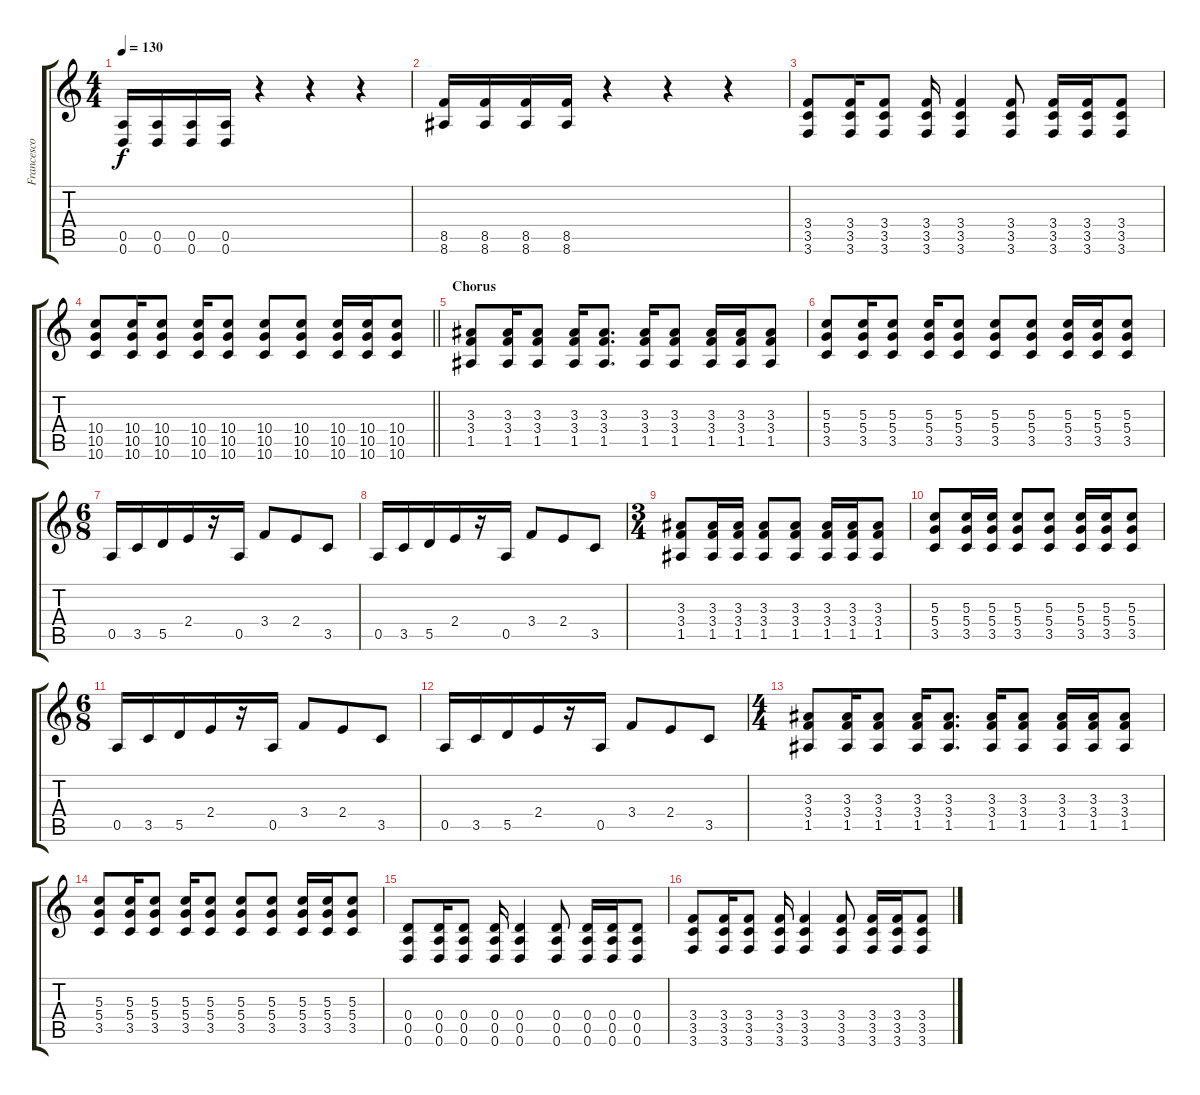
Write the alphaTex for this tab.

\track ("Francesco" "Francesco") {instrument overdrivenguitar}
\staff {score tabs}
\tuning (E4 B3 G3 D3 A2 D2) {hide}
\ts (4 4)
\tempo 130
\clef g2
\ks c
(0.5 0.6).16{dy f} (0.5 0.6).16 (0.5 0.6).16 (0.5 0.6).16 r.4 r.4 r.4 |
(8.5 8.6).16 (8.5 8.6).16 (8.5 8.6).16 (8.5 8.6).16 r.4 r.4 r.4 |
(3.4 3.5 3.6).8 (3.4 3.5 3.6).16 (3.4 3.5 3.6).8 (3.4 3.5 3.6).16 (3.4 3.5 3.6).4 (3.4 3.5 3.6).8 (3.4 3.5 3.6).16 (3.4 3.5 3.6).16 (3.4 3.5 3.6).8 |
\barLineRight lightlight
(10.4 10.5 10.6).8 (10.4 10.5 10.6).16 (10.4 10.5 10.6).8 (10.4 10.5 10.6).16 (10.4 10.5 10.6).8 (10.4 10.5 10.6).8 (10.4 10.5 10.6).8 (10.4 10.5 10.6).16 (10.4 10.5 10.6).16 (10.4 10.5 10.6).8 |
\section ("" "Chorus")
(3.3 3.4 1.5).8 (3.3 3.4 1.5).16 (3.3 3.4 1.5).8 (3.3 3.4 1.5).16 (3.3 3.4 1.5).8{d} (3.3 3.4 1.5).16 (3.3 3.4 1.5).8 (3.3 3.4 1.5).16 (3.3 3.4 1.5).16 (3.3 3.4 1.5).8 |
(5.3 5.4 3.5).8 (5.3 5.4 3.5).16 (5.3 5.4 3.5).8 (5.3 5.4 3.5).16 (5.3 5.4 3.5).8 (5.3 5.4 3.5).8 (5.3 5.4 3.5).8 (5.3 5.4 3.5).16 (5.3 5.4 3.5).16 (5.3 5.4 3.5).8 |
\ts (6 8)
0.5.16 3.5.16 5.5.16 2.4.16 r.16 0.5.16 3.4.8 2.4.8 3.5.8 |
0.5.16 3.5.16 5.5.16 2.4.16 r.16 0.5.16 3.4.8 2.4.8 3.5.8 |
\ts (3 4)
(3.3 3.4 1.5).8 (3.3 3.4 1.5).16 (3.3 3.4 1.5).16 (3.3 3.4 1.5).8 (3.3 3.4 1.5).8 (3.3 3.4 1.5).16 (3.3 3.4 1.5).16 (3.3 3.4 1.5).8 |
(5.3 5.4 3.5).8 (5.3 5.4 3.5).16 (5.3 5.4 3.5).16 (5.3 5.4 3.5).8 (5.3 5.4 3.5).8 (5.3 5.4 3.5).16 (5.3 5.4 3.5).16 (5.3 5.4 3.5).8 |
\ts (6 8)
0.5.16 3.5.16 5.5.16 2.4.16 r.16 0.5.16 3.4.8 2.4.8 3.5.8 |
0.5.16 3.5.16 5.5.16 2.4.16 r.16 0.5.16 3.4.8 2.4.8 3.5.8 |
\ts (4 4)
(3.3 3.4 1.5).8 (3.3 3.4 1.5).16 (3.3 3.4 1.5).8 (3.3 3.4 1.5).16 (3.3 3.4 1.5).8{d} (3.3 3.4 1.5).16 (3.3 3.4 1.5).8 (3.3 3.4 1.5).16 (3.3 3.4 1.5).16 (3.3 3.4 1.5).8 |
(5.3 5.4 3.5).8 (5.3 5.4 3.5).16 (5.3 5.4 3.5).8 (5.3 5.4 3.5).16 (5.3 5.4 3.5).8 (5.3 5.4 3.5).8 (5.3 5.4 3.5).8 (5.3 5.4 3.5).16 (5.3 5.4 3.5).16 (5.3 5.4 3.5).8 |
(0.4 0.5 0.6).8 (0.4 0.5 0.6).16 (0.4 0.5 0.6).8 (0.4 0.5 0.6).16 (0.4 0.5 0.6).4 (0.4 0.5 0.6).8 (0.4 0.5 0.6).16 (0.4 0.5 0.6).16 (0.4 0.5 0.6).8 |
(3.4 3.5 3.6).8 (3.4 3.5 3.6).16 (3.4 3.5 3.6).8 (3.4 3.5 3.6).16 (3.4 3.5 3.6).4 (3.4 3.5 3.6).8 (3.4 3.5 3.6).16 (3.4 3.5 3.6).16 (3.4 3.5 3.6).8
